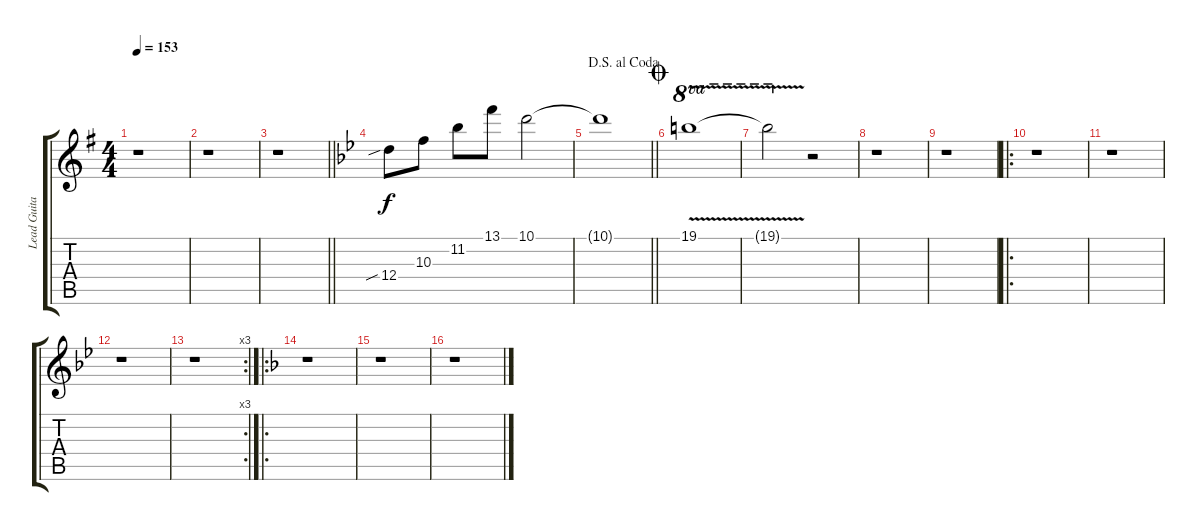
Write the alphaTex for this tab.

\track ("Lead Guitar" "Lead Guita") {instrument distortionguitar}
\staff {score tabs}
\tuning (E4 B3 G3 D3 A2 E2) {hide}
\ts (4 4)
\tempo 153
\clef g2
\ks g
r.1{dy f} |
r.1 |
\barLineRight lightlight
r.1 |
\ks bb
12.4{sib}.8 10.3.8 11.2.8 13.1.8 10.1.2 |
\jump dalsegnoalcoda
\barLineRight lightlight
10.1{t}.1 |
\jump coda
19.1{v}.1{ot 8va} |
19.1{t}.2{ot 8va} r.2 |
r.1 |
r.1 |
\ro
r.1 |
r.1 |
r.1 |
\rc 3
r.1 |
\ro
\ks f
r.1 |
r.1 |
r.1
